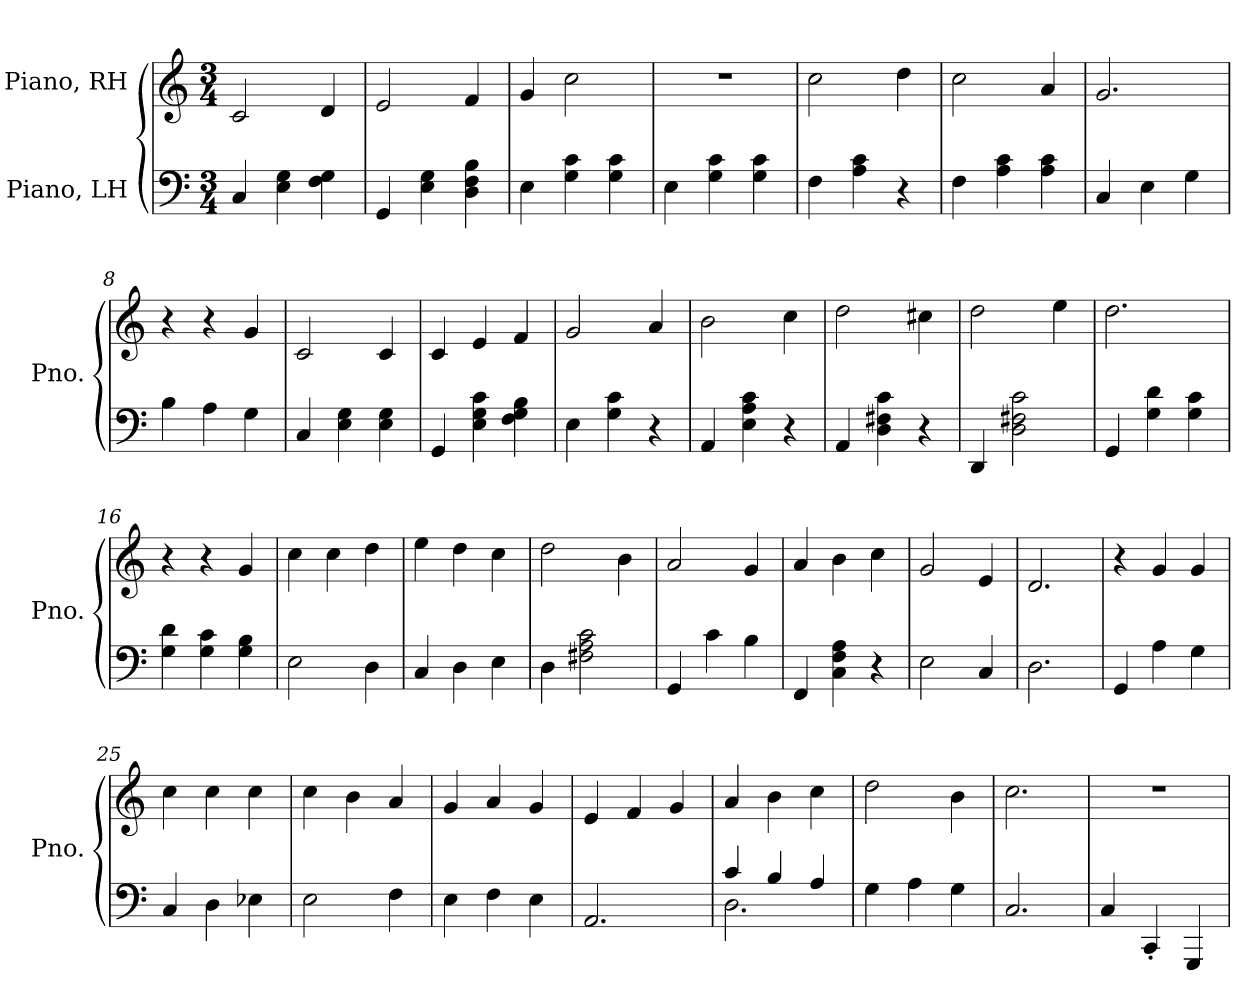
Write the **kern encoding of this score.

**kern	**kern
*part2	*part1
*staff2	*staff1
*I"Piano, LH	*I"Piano, RH
*I'Pno.	*I'Pno.
*clefF4	*clefG2
*k[]	*k[]
*M3/4	*M3/4
*MM200	*MM200
=1	=1
4C/	2c/
4E\ 4G\	.
4F\ 4G\	4d/
=2	=2
4GG/	2e/
4E\ 4G\	.
4D\ 4F\ 4B\	4f/
=3	=3
4E\	4g/
4G\ 4c\	2cc\
4G\ 4c\	.
=4	=4
4E\	2.r
4G\ 4c\	.
4G\ 4c\	.
=5	=5
4F\	2cc\
4A\ 4c\	.
4r	4dd\
=6	=6
4F\	2cc\
4A\ 4c\	.
4A\ 4c\	4a/
=7	=7
4C/	2.g/
4E\	.
4G\	.
=8	=8
4B\	4r
4A\	4r
4G\	4g/
=9	=9
4C/	2c/
4E\ 4G\	.
4E\ 4G\	4c/
!!LO:LB:g=z
=10	=10
4GG/	4c/
4E\ 4G\ 4c\	4e/
4F\ 4G\ 4B\	4f/
=11	=11
4E\	2g/
4G\ 4c\	.
4r	4a/
=12	=12
4AA/	2b\
4E\ 4A\ 4c\	.
4r	4cc\
=13	=13
4AA/	2dd\
4D\ 4F#X\ 4c\	.
4r	4cc#X\
=14	=14
4DD/	2dd\
2D\ 2F#X\ 2c\	.
.	4ee\
=15	=15
4GG/	2.dd\
4G\ 4d\	.
4G\ 4c\	.
=16	=16
4G\ 4d\	4r
4G\ 4c\	4r
4G\ 4B\	4g/
=17	=17
2E\	4cc\
.	4cc\
4D\	4dd\
=18	=18
4C/	4ee\
4D\	4dd\
4E\	4cc\
!!LO:LB:g=z
=19	=19
4D\	2dd\
2F#X\ 2A\ 2c\	.
.	4b\
=20	=20
4GG/	2a/
4c\	.
4B\	4g/
=21	=21
4FF/	4a/
4C\ 4F\ 4A\	4b\
4r	4cc\
=22	=22
2E\	2g/
4C/	4e/
=23	=23
2.D\	2.d/
=24	=24
4GG/	4r
4A\	4g/
4G\	4g/
=25	=25
4C/	4cc\
4D\	4cc\
4E-X\	4cc\
=26	=26
2E\	4cc\
.	4b\
4F\	4a/
=27	=27
4E\	4g/
4F\	4a/
4E\	4g/
=28	=28
2.AA/	4e/
.	4f/
.	4g/
!!LO:LB:g=z
=29	=29
*^	*
4c/	2.D\	4a/
4B/	.	4b\
4A/	.	4cc\
*v	*v	*
=30	=30
4G\	2dd\
4A\	.
4G\	4b\
=31	=31
2.C/	2.cc\
=32	=32
4C/	2.r
4CC'/	.
4GGG/	.
=	=
*-	*-
